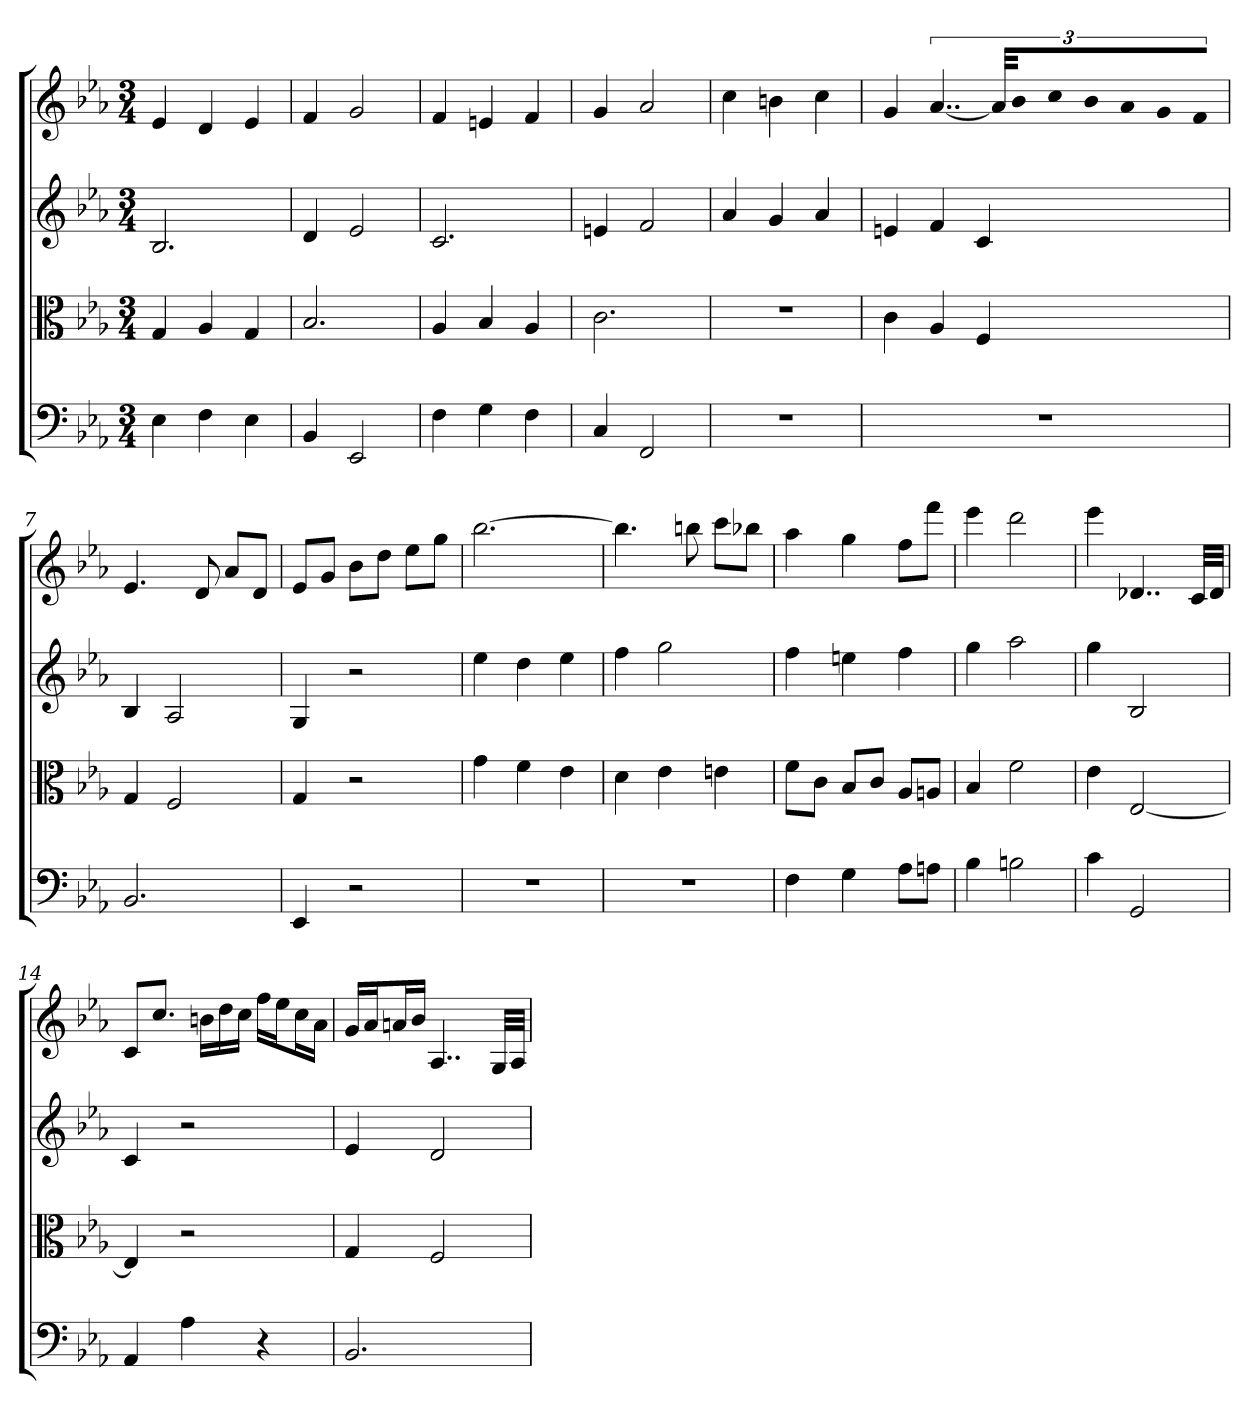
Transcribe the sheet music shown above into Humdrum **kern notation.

**kern	**kern	**kern	**kern
*part4	*part3	*part2	*part1
*staff4	*staff3	*staff2	*staff1
*clefF4	*clefC3	*	*
*k[b-e-a-]	*k[b-e-a-]	*k[b-e-a-]	*k[b-e-a-]
*E-:	*E-:	*E-:	*E-:
*M3/4	*M3/4	*M3/4	*M3/4
=	=	=	=
4E-	4G	2.B-	4e-
4F	4A-	.	4d
4E-	4G	.	4e-
=2	=2	=2	=2
4BB-	2.B-	4d	4f
2EE-	.	2e-	2g
=3	=3	=3	=3
4F	4A-	2.c	4f
4G	4B-	.	4en
4F	4A-	.	4f
=4	=4	=4	=4
4C	2.c	4en	4g
2FF	.	2f	2a-
=5	=5	=5	=5
2.r	2.r	4a-	4cc
.	.	4g	4bn
.	.	4a-	4cc
=6	=6	=6	=6
2.r	4c	4en	4g
.	4A-	4f	[6..a-
.	4F	4c	.
.	.	.	48a-LLL]
.	.	.	32b-
.	.	.	32ccJJ
.	.	.	32b-LL
.	.	.	32a-
.	.	.	32g
.	.	.	32fJJJ
=7	=7	=7	=7
2.BB-	4G	4B-	4.e-
.	2F	2A-	.
.	.	.	8d
.	.	.	8a-L
.	.	.	8dJ
=8	=8	=8	=8
4EE-	4G	4G	8e-L
.	.	.	8gJ
2r	2r	2r	8b-L
.	.	.	8ddJ
.	.	.	8ee-L
.	.	.	8ggJ
=9	=9	=9	=9
2.r	4g	4ee-	[2.bb-
.	4f	4dd	.
.	4e-	4ee-	.
=10	=10	=10	=10
2.r	4d	4ff	4.bb-]
.	4e-	2gg	.
.	.	.	8bbn
.	4en	.	8cccL
.	.	.	8bb-XJ
=11	=11	=11	=11
4F	8f\L	4ff	4aa-
.	8c\J	.	.
4G	8B-/L	4een	4gg
.	8c/J	.	.
8A-\L	8A-/L	4ff	8ffL
8An\J	8An/J	.	8fffJ
=12	=12	=12	=12
4B-	4B-	4gg	4eee-
2Bn	2f	2aa-	2ddd
=13	=13	=13	=13
4c	4e-	4gg	4eee-
2GG	[2E-	2B-	4..d-X
.	.	.	32cLLL
.	.	.	32d-JJJ
=14	=14	=14	=14
4AA-	4E-]	4c	8cL
.	.	.	8.ccJ
4A-	2r	2r	.
.	.	.	16bnLL
.	.	.	16dd
.	.	.	16ccJJ
4r	.	.	16ffLL
.	.	.	16ee-J
.	.	.	16ccL
.	.	.	16a-JJ
=15	=15	=15	=15
2.BB-	4G	4e-	16gLL
.	.	.	16a-J
.	.	.	16anL
.	.	.	16b-JJ
.	2F	2d	4..A-
.	.	.	32GLLL
.	.	.	32A-JJJ
=	=	=	=
*-	*-	*-	*-
